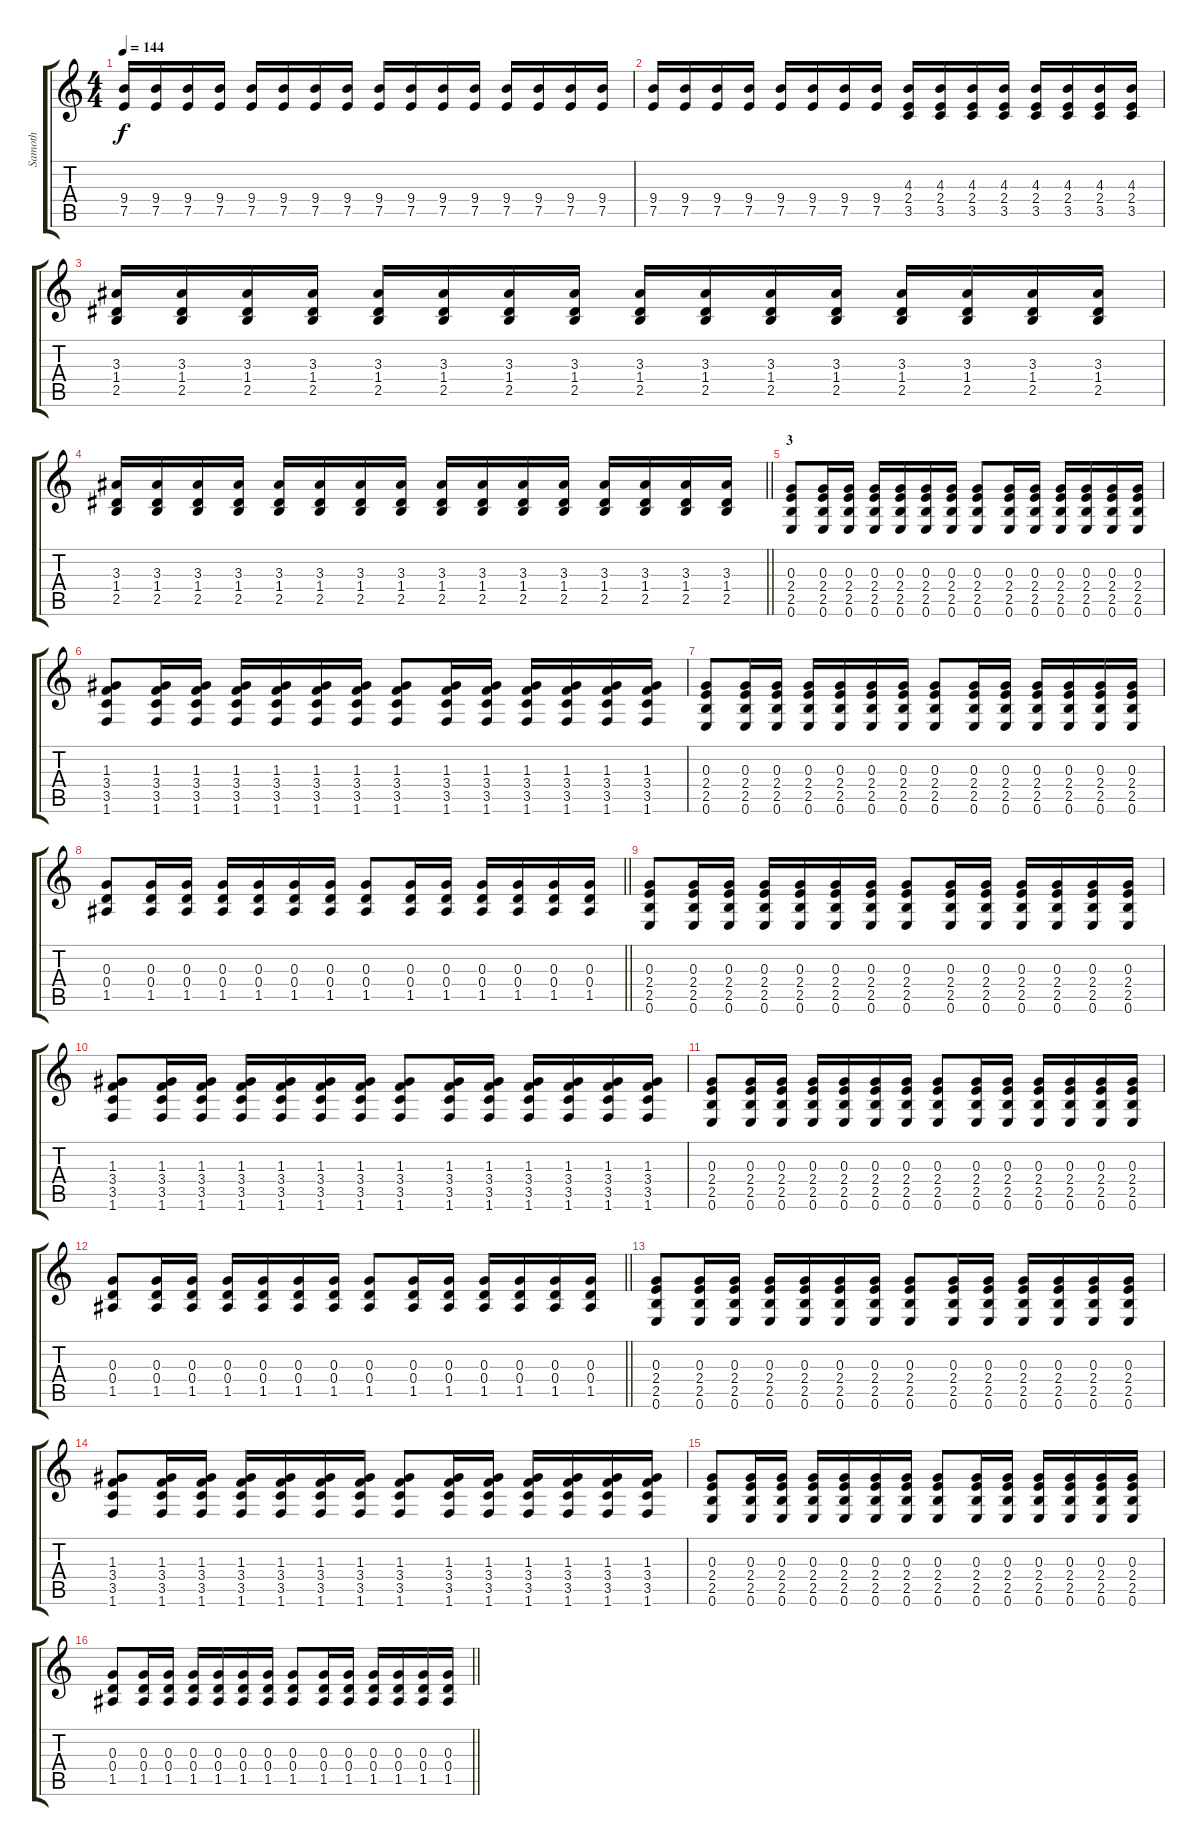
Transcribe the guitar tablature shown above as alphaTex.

\track ("Samoth" "Samoth") {instrument overdrivenguitar}
\staff {score tabs}
\tuning (E4 B3 G3 D3 A2 E2) {hide}
\ts (4 4)
\tempo 144
\clef g2
\ks c
(9.4 7.5).16{dy f} (9.4 7.5).16 (9.4 7.5).16 (9.4 7.5).16 (9.4 7.5).16 (9.4 7.5).16 (9.4 7.5).16 (9.4 7.5).16 (9.4 7.5).16 (9.4 7.5).16 (9.4 7.5).16 (9.4 7.5).16 (9.4 7.5).16 (9.4 7.5).16 (9.4 7.5).16 (9.4 7.5).16 |
(9.4 7.5).16 (9.4 7.5).16 (9.4 7.5).16 (9.4 7.5).16 (9.4 7.5).16 (9.4 7.5).16 (9.4 7.5).16 (9.4 7.5).16 (4.3 2.4 3.5).16 (4.3 2.4 3.5).16 (4.3 2.4 3.5).16 (4.3 2.4 3.5).16 (4.3 2.4 3.5).16 (4.3 2.4 3.5).16 (4.3 2.4 3.5).16 (4.3 2.4 3.5).16 |
(3.3 1.4 2.5).16 (3.3 1.4 2.5).16 (3.3 1.4 2.5).16 (3.3 1.4 2.5).16 (3.3 1.4 2.5).16 (3.3 1.4 2.5).16 (3.3 1.4 2.5).16 (3.3 1.4 2.5).16 (3.3 1.4 2.5).16 (3.3 1.4 2.5).16 (3.3 1.4 2.5).16 (3.3 1.4 2.5).16 (3.3 1.4 2.5).16 (3.3 1.4 2.5).16 (3.3 1.4 2.5).16 (3.3 1.4 2.5).16 |
\barLineRight lightlight
(3.3 1.4 2.5).16 (3.3 1.4 2.5).16 (3.3 1.4 2.5).16 (3.3 1.4 2.5).16 (3.3 1.4 2.5).16 (3.3 1.4 2.5).16 (3.3 1.4 2.5).16 (3.3 1.4 2.5).16 (3.3 1.4 2.5).16 (3.3 1.4 2.5).16 (3.3 1.4 2.5).16 (3.3 1.4 2.5).16 (3.3 1.4 2.5).16 (3.3 1.4 2.5).16 (3.3 1.4 2.5).16 (3.3 1.4 2.5).16 |
\section ("" "3")
(0.3 2.4 2.5 0.6).8 (0.3 2.4 2.5 0.6).16 (0.3 2.4 2.5 0.6).16 (0.3 2.4 2.5 0.6).16 (0.3 2.4 2.5 0.6).16 (0.3 2.4 2.5 0.6).16 (0.3 2.4 2.5 0.6).16 (0.3 2.4 2.5 0.6).8 (0.3 2.4 2.5 0.6).16 (0.3 2.4 2.5 0.6).16 (0.3 2.4 2.5 0.6).16 (0.3 2.4 2.5 0.6).16 (0.3 2.4 2.5 0.6).16 (0.3 2.4 2.5 0.6).16 |
(1.3 3.4 3.5 1.6).8 (1.3 3.4 3.5 1.6).16 (1.3 3.4 3.5 1.6).16 (1.3 3.4 3.5 1.6).16 (1.3 3.4 3.5 1.6).16 (1.3 3.4 3.5 1.6).16 (1.3 3.4 3.5 1.6).16 (1.3 3.4 3.5 1.6).8 (1.3 3.4 3.5 1.6).16 (1.3 3.4 3.5 1.6).16 (1.3 3.4 3.5 1.6).16 (1.3 3.4 3.5 1.6).16 (1.3 3.4 3.5 1.6).16 (1.3 3.4 3.5 1.6).16 |
(0.3 2.4 2.5 0.6).8 (0.3 2.4 2.5 0.6).16 (0.3 2.4 2.5 0.6).16 (0.3 2.4 2.5 0.6).16 (0.3 2.4 2.5 0.6).16 (0.3 2.4 2.5 0.6).16 (0.3 2.4 2.5 0.6).16 (0.3 2.4 2.5 0.6).8 (0.3 2.4 2.5 0.6).16 (0.3 2.4 2.5 0.6).16 (0.3 2.4 2.5 0.6).16 (0.3 2.4 2.5 0.6).16 (0.3 2.4 2.5 0.6).16 (0.3 2.4 2.5 0.6).16 |
\barLineRight lightlight
(0.3 0.4 1.5).8 (0.3 0.4 1.5).16 (0.3 0.4 1.5).16 (0.3 0.4 1.5).16 (0.3 0.4 1.5).16 (0.3 0.4 1.5).16 (0.3 0.4 1.5).16 (0.3 0.4 1.5).8 (0.3 0.4 1.5).16 (0.3 0.4 1.5).16 (0.3 0.4 1.5).16 (0.3 0.4 1.5).16 (0.3 0.4 1.5).16 (0.3 0.4 1.5).16 |
\section ("" "")
(0.3 2.4 2.5 0.6).8 (0.3 2.4 2.5 0.6).16 (0.3 2.4 2.5 0.6).16 (0.3 2.4 2.5 0.6).16 (0.3 2.4 2.5 0.6).16 (0.3 2.4 2.5 0.6).16 (0.3 2.4 2.5 0.6).16 (0.3 2.4 2.5 0.6).8 (0.3 2.4 2.5 0.6).16 (0.3 2.4 2.5 0.6).16 (0.3 2.4 2.5 0.6).16 (0.3 2.4 2.5 0.6).16 (0.3 2.4 2.5 0.6).16 (0.3 2.4 2.5 0.6).16 |
(1.3 3.4 3.5 1.6).8 (1.3 3.4 3.5 1.6).16 (1.3 3.4 3.5 1.6).16 (1.3 3.4 3.5 1.6).16 (1.3 3.4 3.5 1.6).16 (1.3 3.4 3.5 1.6).16 (1.3 3.4 3.5 1.6).16 (1.3 3.4 3.5 1.6).8 (1.3 3.4 3.5 1.6).16 (1.3 3.4 3.5 1.6).16 (1.3 3.4 3.5 1.6).16 (1.3 3.4 3.5 1.6).16 (1.3 3.4 3.5 1.6).16 (1.3 3.4 3.5 1.6).16 |
(0.3 2.4 2.5 0.6).8 (0.3 2.4 2.5 0.6).16 (0.3 2.4 2.5 0.6).16 (0.3 2.4 2.5 0.6).16 (0.3 2.4 2.5 0.6).16 (0.3 2.4 2.5 0.6).16 (0.3 2.4 2.5 0.6).16 (0.3 2.4 2.5 0.6).8 (0.3 2.4 2.5 0.6).16 (0.3 2.4 2.5 0.6).16 (0.3 2.4 2.5 0.6).16 (0.3 2.4 2.5 0.6).16 (0.3 2.4 2.5 0.6).16 (0.3 2.4 2.5 0.6).16 |
\barLineRight lightlight
(0.3 0.4 1.5).8 (0.3 0.4 1.5).16 (0.3 0.4 1.5).16 (0.3 0.4 1.5).16 (0.3 0.4 1.5).16 (0.3 0.4 1.5).16 (0.3 0.4 1.5).16 (0.3 0.4 1.5).8 (0.3 0.4 1.5).16 (0.3 0.4 1.5).16 (0.3 0.4 1.5).16 (0.3 0.4 1.5).16 (0.3 0.4 1.5).16 (0.3 0.4 1.5).16 |
\section ("" "")
(0.3 2.4 2.5 0.6).8 (0.3 2.4 2.5 0.6).16 (0.3 2.4 2.5 0.6).16 (0.3 2.4 2.5 0.6).16 (0.3 2.4 2.5 0.6).16 (0.3 2.4 2.5 0.6).16 (0.3 2.4 2.5 0.6).16 (0.3 2.4 2.5 0.6).8 (0.3 2.4 2.5 0.6).16 (0.3 2.4 2.5 0.6).16 (0.3 2.4 2.5 0.6).16 (0.3 2.4 2.5 0.6).16 (0.3 2.4 2.5 0.6).16 (0.3 2.4 2.5 0.6).16 |
(1.3 3.4 3.5 1.6).8 (1.3 3.4 3.5 1.6).16 (1.3 3.4 3.5 1.6).16 (1.3 3.4 3.5 1.6).16 (1.3 3.4 3.5 1.6).16 (1.3 3.4 3.5 1.6).16 (1.3 3.4 3.5 1.6).16 (1.3 3.4 3.5 1.6).8 (1.3 3.4 3.5 1.6).16 (1.3 3.4 3.5 1.6).16 (1.3 3.4 3.5 1.6).16 (1.3 3.4 3.5 1.6).16 (1.3 3.4 3.5 1.6).16 (1.3 3.4 3.5 1.6).16 |
(0.3 2.4 2.5 0.6).8 (0.3 2.4 2.5 0.6).16 (0.3 2.4 2.5 0.6).16 (0.3 2.4 2.5 0.6).16 (0.3 2.4 2.5 0.6).16 (0.3 2.4 2.5 0.6).16 (0.3 2.4 2.5 0.6).16 (0.3 2.4 2.5 0.6).8 (0.3 2.4 2.5 0.6).16 (0.3 2.4 2.5 0.6).16 (0.3 2.4 2.5 0.6).16 (0.3 2.4 2.5 0.6).16 (0.3 2.4 2.5 0.6).16 (0.3 2.4 2.5 0.6).16 |
\barLineRight lightlight
(0.3 0.4 1.5).8 (0.3 0.4 1.5).16 (0.3 0.4 1.5).16 (0.3 0.4 1.5).16 (0.3 0.4 1.5).16 (0.3 0.4 1.5).16 (0.3 0.4 1.5).16 (0.3 0.4 1.5).8 (0.3 0.4 1.5).16 (0.3 0.4 1.5).16 (0.3 0.4 1.5).16 (0.3 0.4 1.5).16 (0.3 0.4 1.5).16 (0.3 0.4 1.5).16
